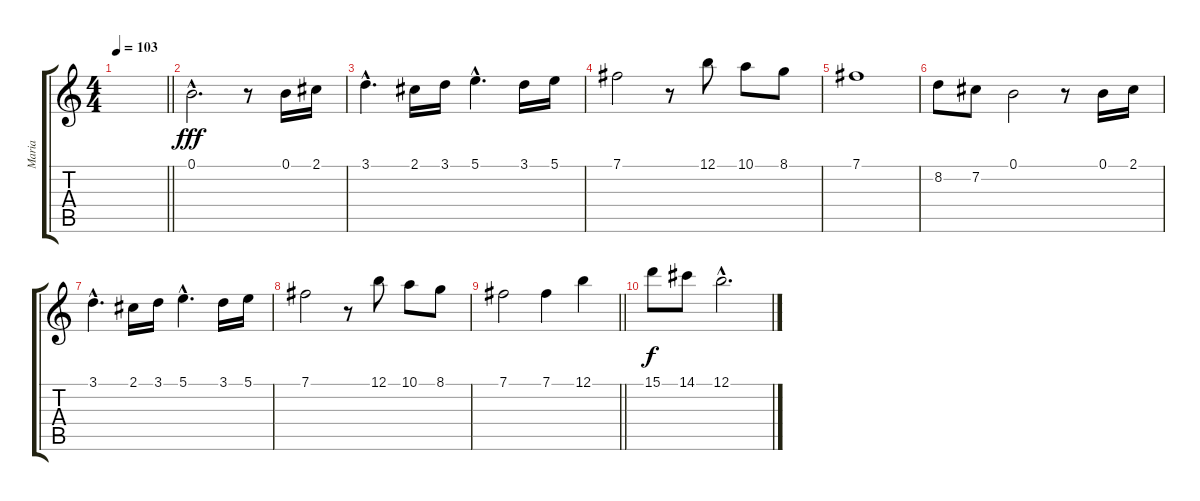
\track ("Maria" "Maria") {instrument brightacousticpiano}
\staff {score tabs}
\tuning (B4 Gb4 D4 A3 E3 B2) {hide}
\ts (4 4)
\tempo 103
\clef g2
\barLineRight lightlight
\ks c
|
0.1{hac}.2{d dy fff} r.8 0.1.16 2.1.16 |
3.1{hac}.4{d} 2.1.16 3.1.16 5.1{hac}.4{d} 3.1.16 5.1.16 |
7.1.2 r.8 12.1.8 10.1.8 8.1.8 |
7.1.1 |
8.2.8 7.2.8 0.1.2 r.8 0.1.16 2.1.16 |
3.1{hac}.4{d} 2.1.16 3.1.16 5.1{hac}.4{d} 3.1.16 5.1.16 |
7.1.2 r.8 12.1.8 10.1.8 8.1.8 |
\barLineRight lightlight
7.1.2 7.1.4 12.1.4 |
15.1.8{dy f} 14.1.8 12.1{hac}.2{d}
